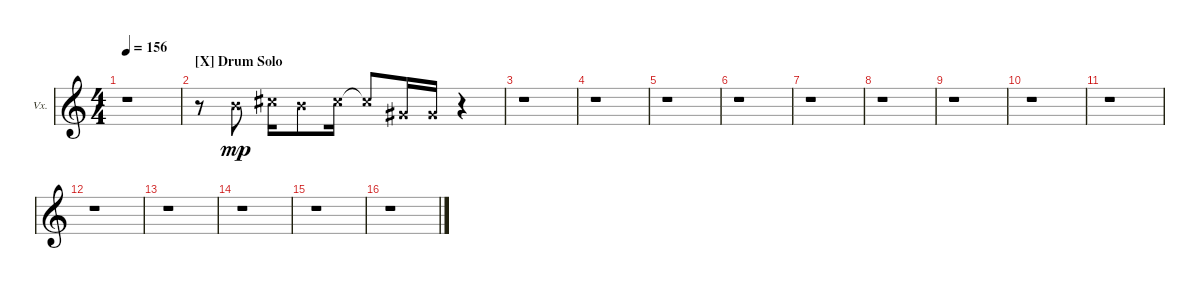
\defaultSystemsLayout 4
\bracketExtendMode groupsimilarinstruments
\firstSystemTrackNameOrientation horizontal
\otherSystemsTrackNameOrientation horizontal
\track ("Vocal" "Vx.") {instrument acousticguitarsteel}
\staff {score}
\tuning (Eb4 Bb3 Gb3 Db3 Ab2 Eb2)
\ts (4 4)
\tempo 156
\clef g2
\ks c
r.1{dy mp} |
\section ("X" "Drum Solo")
r.8 1.2{x}.8 3.2{x}.16 1.2{x}.8 3.2{x}.16 3.2{x t}.8 2.3{x}.16 2.3{x}.16 r.4 |
r.1 |
r.1 |
r.1 |
r.1 |
r.1 |
r.1 |
r.1 |
r.1 |
r.1 |
r.1 |
r.1 |
r.1 |
r.1 |
r.1
